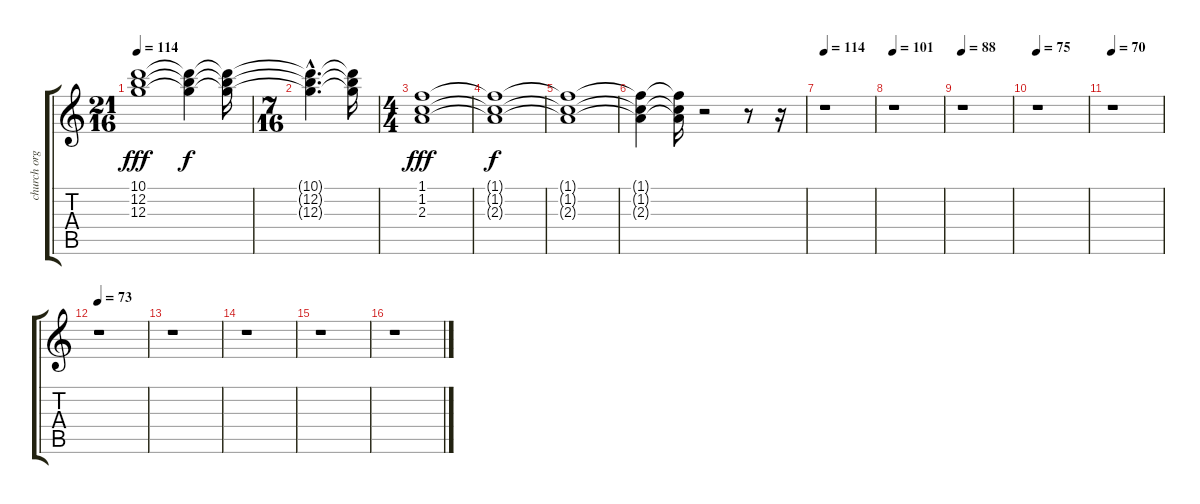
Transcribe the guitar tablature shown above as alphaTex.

\track ("church organ" "church org") {instrument distortionguitar}
\staff {score tabs}
\tuning (E4 B3 G3 D3 A2 E2) {hide}
\ts (21 16)
\tempo 114
\clef g2
\ks c
(10.1 12.2 12.3).1{dy fff} (10.1{t} 12.2{t} 12.3{t}).4{dy f} (10.1{t} 12.2{t} 12.3{t}).16 |
\ts (7 16)
(10.1{hac t} 12.2{hac t} 12.3{hac t}).4{d} (10.1{t} 12.2{t} 12.3{t}).16 |
\ts (4 4)
(1.1 1.2 2.3).1{dy fff volume 8} |
(1.1{t} 1.2{t} 2.3{t}).1{dy f} |
(1.1{t} 1.2{t} 2.3{t}).1 |
(1.1{t} 1.2{t} 2.3{t}).4 (1.1{t} 1.2{t} 2.3{t}).16 r.2 r.8 r.16 |
\tempo 114
r.1 |
\tempo 101
r.1 |
\tempo 88
r.1 |
\tempo 75
r.1 |
\tempo 70
r.1 |
\tempo 73
r.1 |
r.1 |
r.1 |
r.1 |
r.1
